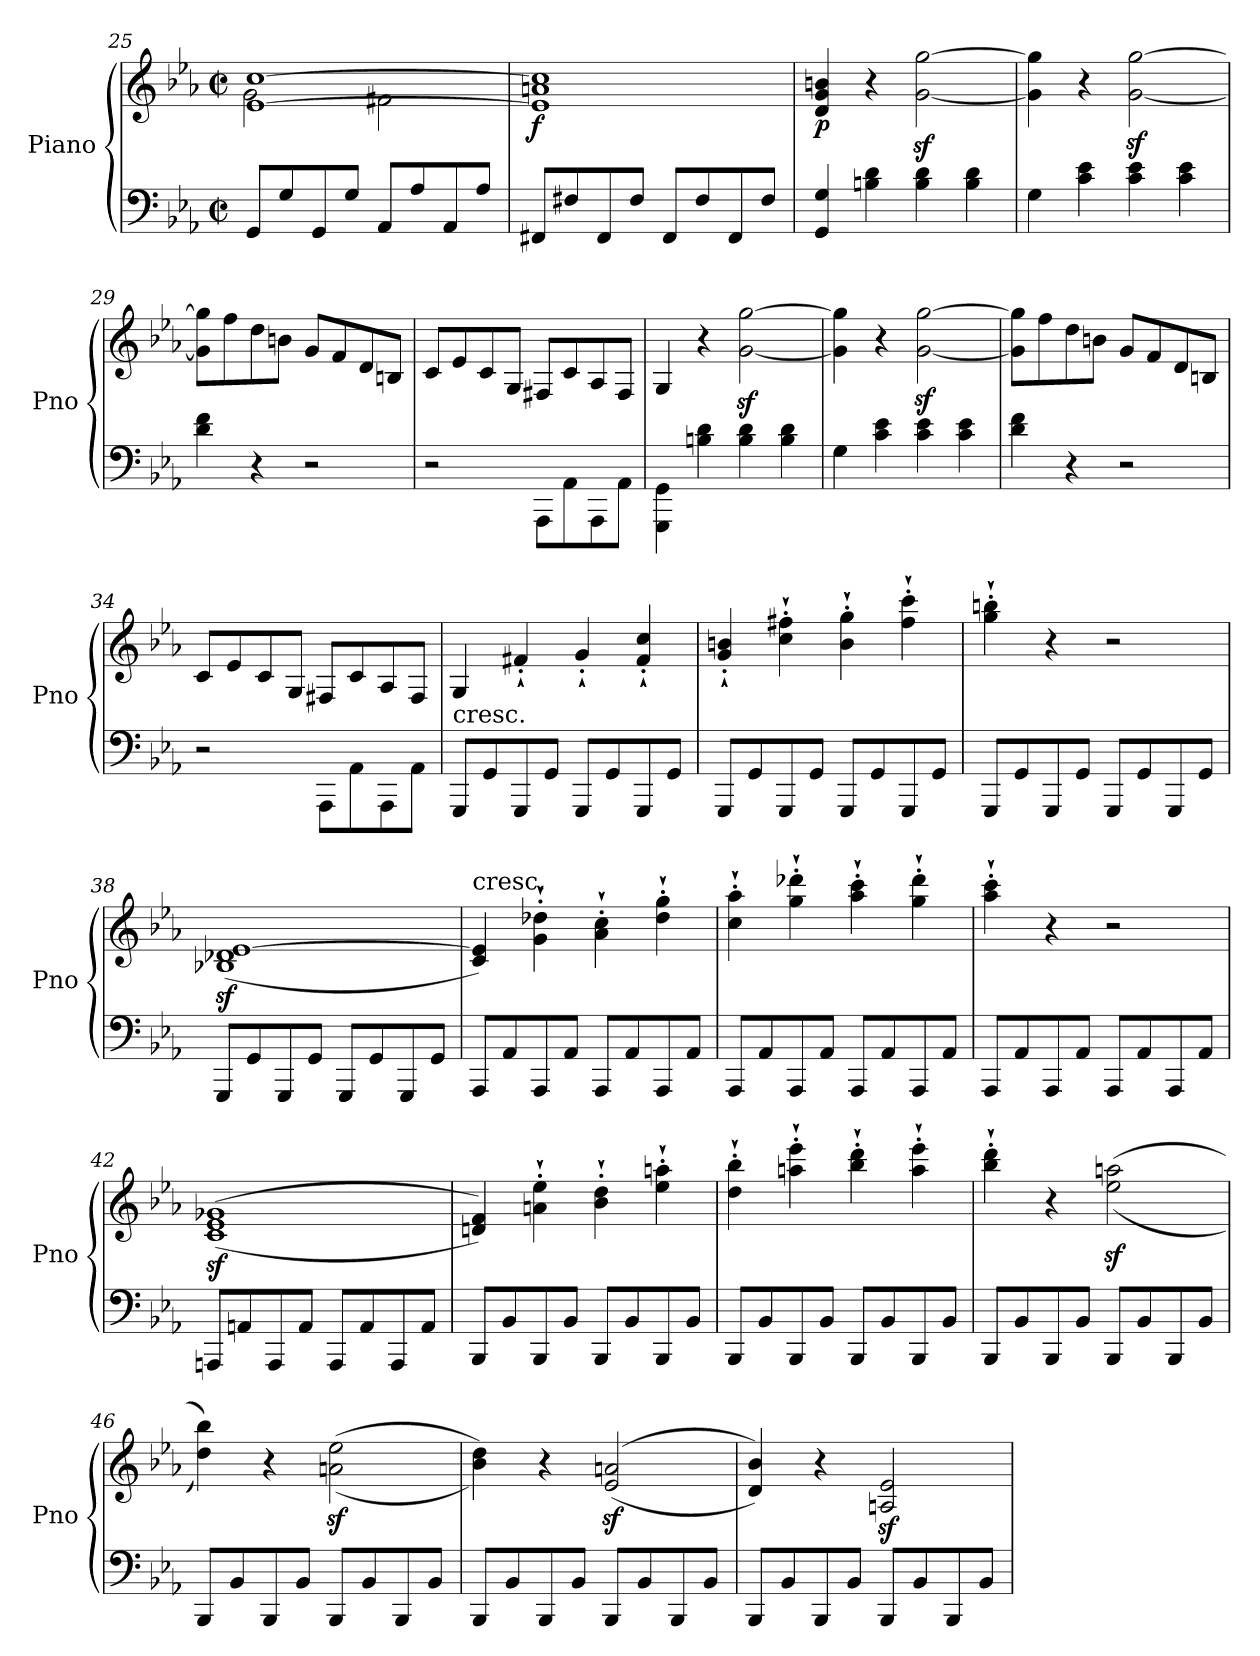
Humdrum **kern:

**kern	**kern	**dynam
*part1	*part1	*part1
*staff2	*staff1	*staff1/2
*I"Piano	*	*
*I'Pno	*	*
*clefF4	*clefG2	*
*k[b-e-a-]	*k[b-e-a-]	*
*E-:	*E-:	*
*M2/2	*M2/2	*
*met(c|)	*met(c|)	*
=25	=25	=25
*	*^	*
8GG/L	[1e- [1cc	2g\	.
8G/	.	.	.
8GG/	.	.	.
8G/J	.	.	.
8AA-/L	.	2f#X\	.
8A-/	.	.	.
8AA-/	.	.	.
8A-/J	.	.	.
!!LO:PB:g=z	!!
=26	=26	=26	=26
!	!	!	!LO:DY:b
8FF#X/L	1e-] 1cc]	1an	f
8F#X/	.	.	.
8FF#/	.	.	.
8F#/J	.	.	.
8FF#/L	.	.	.
8F#/	.	.	.
8FF#/	.	.	.
8F#/J	.	.	.
*	*v	*v	*
=27	=27	=27
!	!	!LO:DY:b
4GG/ 4G/	4d/ 4g/ 4bn/	p
4Bn\ 4d\	4r	.
4B\ 4d\	[2g\z< [2gg\z<	.
4B\ 4d\	.	.
=28	=28	=28
4G\	4g\] 4gg\]	.
4c\ 4e-\	4r	.
4c\ 4e-\	[2g\z< [2gg\z<	.
4c\ 4e-\	.	.
=29	=29	=29
4d\ 4f\	8g\] 8gg\]L	.
.	8ff\	.
4r	8dd\	.
.	8bn\J	.
2r	8g/L	.
.	8f/	.
.	8d/	.
.	8Bn/J	.
=30	=30	=30
2r	8c/L	.
.	8e-/	.
.	8c/	.
.	8G/J	.
8AAA-\L	8F#X/L	.
8AA-\	8c/	.
8AAA-\	8A-/	.
8AA-\J	8F#/J	.
!!LO:LB:g=z
=31	=31	=31
4GGG\ 4GG\	4G/	.
4Bn\ 4d\	4r	.
4B\ 4d\	[2g\z< [2gg\z<	.
4B\ 4d\	.	.
=32	=32	=32
4G\	4g\] 4gg\]	.
4c\ 4e-\	4r	.
4c\ 4e-\	[2g\z< [2gg\z<	.
4c\ 4e-\	.	.
=33	=33	=33
4d\ 4f\	8g\] 8gg\]L	.
.	8ff\	.
4r	8dd\	.
.	8bn\J	.
2r	8g/L	.
.	8f/	.
.	8d/	.
.	8Bn/J	.
=34	=34	=34
2r	8c/L	.
.	8e-/	.
.	8c/	.
.	8G/J	.
8AAA-\L	8F#X/L	.
8AA-\	8c/	.
8AAA-\	8A-/	.
8AA-\J	8F#/J	.
=35	=35	=35
!LO:TX:a:t=cresc.	!	!
8GGG/L	4G/	.
8GG/	.	.
8GGG/	4f#X'`/	.
8GG/J	.	.
8GGG/L	4g'`/	.
8GG/	.	.
8GGG/	4f#/'` 4cc/'`	.
8GG/J	.	.
!!LO:LB:g=z
=36	=36	=36
8GGG/L	4g/'` 4bn/'`	.
8GG/	.	.
8GGG/	4cc\'` 4ff#X\'`	.
8GG/J	.	.
8GGG/L	4b\'` 4gg\'`	.
8GG/	.	.
8GGG/	4ff#\'` 4ccc\'`	.
8GG/J	.	.
=37	=37	=37
8GGG/L	4gg\'` 4bbn\'`	.
8GG/	.	.
8GGG/	4r	.
8GG/J	.	.
8GGG/L	2r	.
8GG/	.	.
8GGG/	.	.
8GG/J	.	.
=38	=38	=38
8GGG/L	(>1B-Xz< 1d-Xz< [1e-z<	.
8GG/	.	.
8GGG/	.	.
8GG/J	.	.
8GGG/L	.	.
8GG/	.	.
8GGG/	.	.
8GG/J	.	.
=39	=39	=39
!	!LO:TX:a:t=cresc.	!
8AAA-/L	4c/ 4e-/])	.
8AA-/	.	.
8AAA-/	4g\'` 4dd-X\'`	.
8AA-/J	.	.
8AAA-/L	4a-\'` 4cc\'`	.
8AA-/	.	.
8AAA-/	4dd-\'` 4gg\'`	.
8AA-/J	.	.
=40	=40	=40
8AAA-/L	4cc\'` 4aa-\'`	.
8AA-/	.	.
8AAA-/	4gg\'` 4ddd-X\'`	.
8AA-/J	.	.
8AAA-/L	4aa-\'` 4ccc\'`	.
8AA-/	.	.
8AAA-/	4gg\'` 4ddd-\'`	.
8AA-/J	.	.
!!LO:LB:g=z
=41	=41	=41
8AAA-/L	4aa-\'` 4ccc\'`	.
8AA-/	.	.
8AAA-/	4r	.
8AA-/J	.	.
8AAA-/L	2r	.
8AA-/	.	.
8AAA-/	.	.
8AA-/J	.	.
=42	=42	=42
8AAAn/L	(<(<1cz< 1e-z< 1g-Xz<	.
8AAn/	.	.
8AAA/	.	.
8AA/J	.	.
8AAA/L	.	.
8AA/	.	.
8AAA/	.	.
8AA/J	.	.
=43	=43	=43
8BBB-/L	4dn/ 4f/))	.
8BB-/	.	.
8BBB-/	4an\'` 4ee-\'`	.
8BB-/J	.	.
8BBB-/L	4b-\'` 4dd\'`	.
8BB-/	.	.
8BBB-/	4ee-\'` 4aan\'`	.
8BB-/J	.	.
=44	=44	=44
8BBB-/L	4dd\'` 4bb-\'`	.
8BB-/	.	.
8BBB-/	4aan\'` 4eee-\'`	.
8BB-/J	.	.
8BBB-/L	4bb-\'` 4ddd\'`	.
8BB-/	.	.
8BBB-/	4aa\'` 4eee-\'`	.
8BB-/J	.	.
=45	=45	=45
8BBB-/L	4bb-\'` 4ddd\'`	.
8BB-/	.	.
8BBB-/	4r	.
8BB-/J	.	.
8BBB-/L	(>(>2ee-\z< 2aan\z<	.
8BB-/	.	.
8BBB-/	.	.
8BB-/J	.	.
!!LO:LB:g=z
=46	=46	=46
8BBB-/L	4dd\ 4bb-\))	.
8BB-/	.	.
8BBB-/	4r	.
8BB-/J	.	.
8BBB-/L	(>(>2an\z< 2ee-\z<	.
8BB-/	.	.
8BBB-/	.	.
8BB-/J	.	.
=47	=47	=47
8BBB-/L	4b-\ 4dd\))	.
8BB-/	.	.
8BBB-/	4r	.
8BB-/J	.	.
8BBB-/L	(<(<2e-/z< 2an/z<	.
8BB-/	.	.
8BBB-/	.	.
8BB-/J	.	.
=48	=48	=48
8BBB-/L	4d/ 4b-/))	.
8BB-/	.	.
8BBB-/	4r	.
8BB-/J	.	.
8BBB-/L	2An/z< 2e-/z<	.
8BB-/	.	.
8BBB-/	.	.
8BB-/J	.	.
=	=	=
*-	*-	*-
